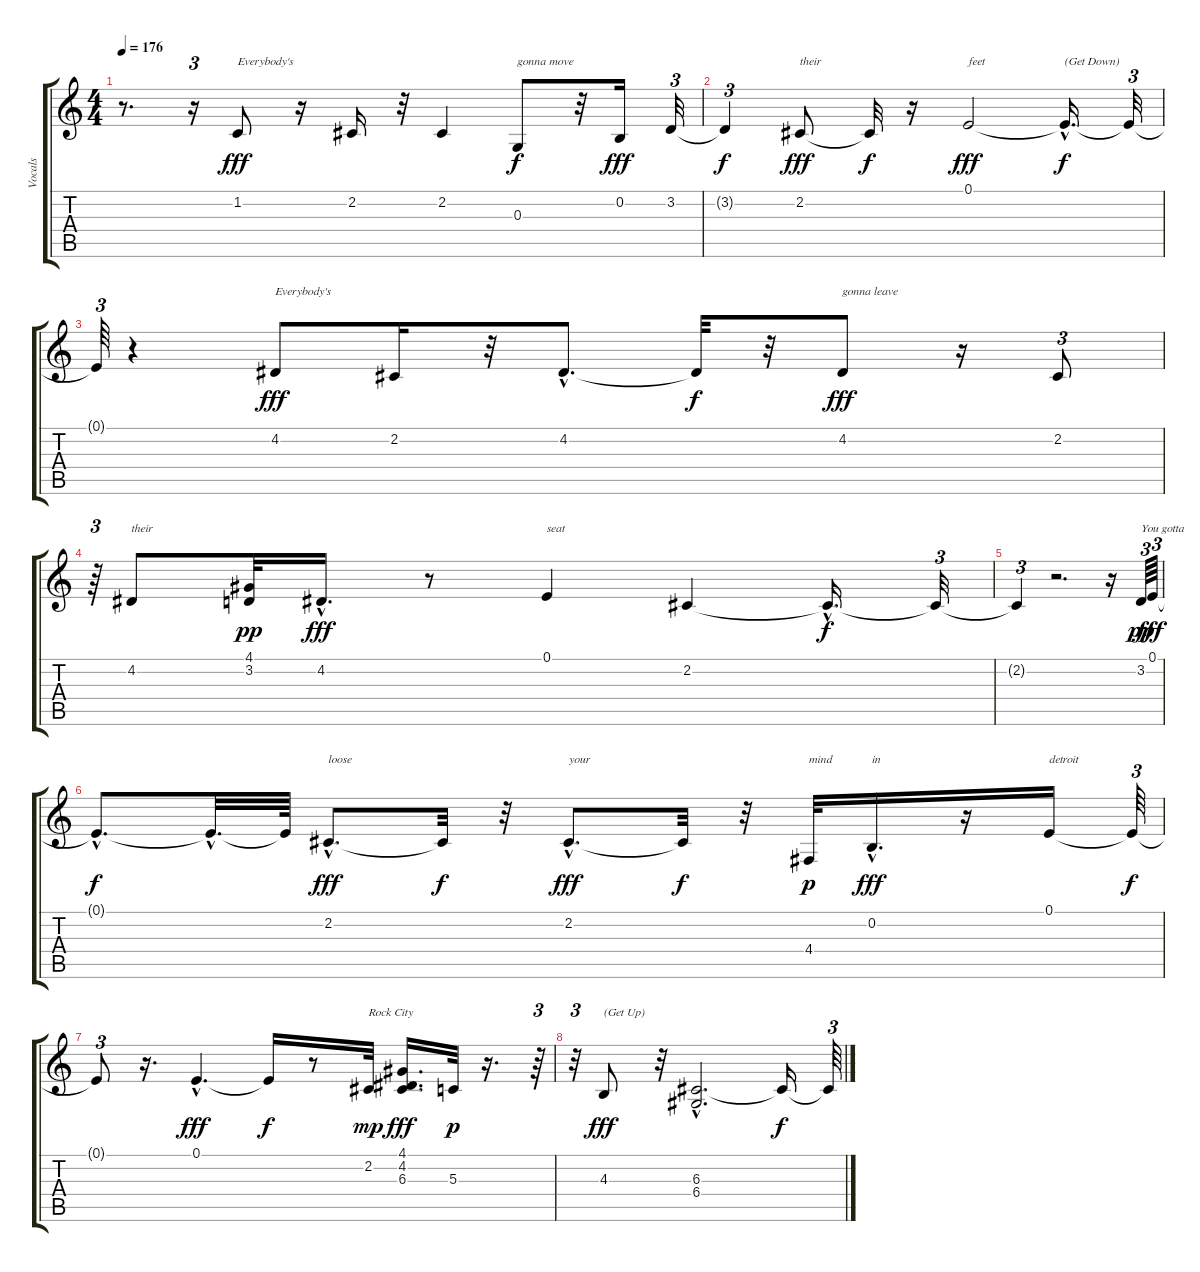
\track ("Vocals  " "Vocals  ") {instrument altosax}
\staff {score tabs}
\tuning (E4 B3 G3 D3 A2 E2) {hide}
\ts (4 4)
\tempo 176
\clef g2
\ks c
r.8{d dy f} r.16{tu (3 2)} 1.2.8{txt "Everybody's" dy fff} r.16 2.2.16 r.32 2.2.4 0.3.8{txt "gonna move" dy f} r.32 0.2.16{dy fff} 3.2.32{tu (3 2)} |
3.2{t}.4{tu (3 2) dy f} 2.2.8{txt "their" dy fff} 2.2{t}.32{dy f} r.16 0.1.2{txt "feet" dy fff} 0.1{hac t}.16{d txt "(Get Down)" dy f} 0.1{t}.32{tu (3 2)} |
0.1{t}.64{tu (3 2)} r.4 4.2.8{txt "Everybody's" dy fff} 2.2.16 r.32 4.2{hac}.8{d} 4.2{t}.32{dy f} r.32 4.2.8{txt "gonna leave" dy fff} r.16 2.2.8{tu (3 2)} |
r.64{tu (3 2)} 4.2.8{txt "their"} (4.1 3.2).32{dy pp} 4.2{hac}.16{d dy fff} r.8 0.1.4{txt "seat"} 2.2.4 2.2{hac t}.16{d dy f} 2.2{t}.32{tu (3 2)} |
2.2{t}.4{tu (3 2)} r.2{d} r.16 3.2.64{tu (3 2) txt "You gotta" dy pp} 0.1.64{tu (3 2) dy fff} |
0.1{hac t}.8{d dy f} 0.1{hac t}.32{d} 0.1{t}.64 2.2{hac}.8{d txt "loose" dy fff} 2.2{t}.32{dy f} r.32 2.2{hac}.8{d txt "your" dy fff} 2.2{t}.32{dy f} r.32 4.4.32{txt "mind" dy p} 0.2{hac}.16{d txt "in" dy fff} r.16 0.1.16{txt "detroit"} 0.1{t}.64{tu (3 2) dy f} |
0.1{t}.8{tu (3 2)} r.16{d} 0.1{hac}.4{d dy fff} 0.1{t}.16{dy f} r.8 2.2.32{txt "Rock City" dy mp} (4.1 4.2 6.3).16{d dy fff} 5.3.32{dy p} r.16{d} r.64{tu (3 2)} |
r.32{tu (3 2)} 4.3.8{txt "(Get Up)" dy fff} r.32 (6.3{hac} 6.4).2{d} 6.3{t}.16{dy f} 6.3{t}.64{tu (3 2)}
